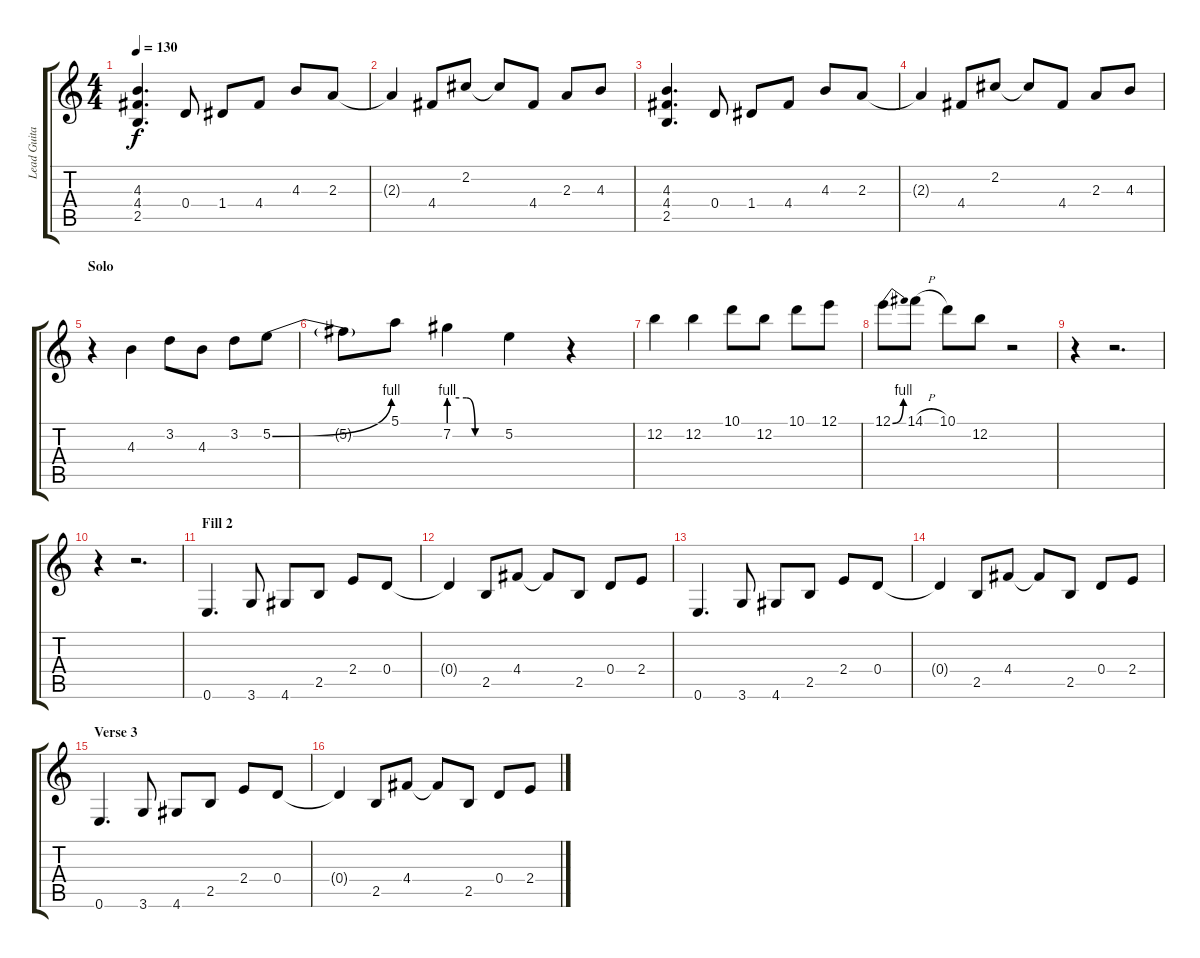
\track ("Lead Guitar" "Lead Guita") {instrument distortionguitar}
\staff {score tabs}
\tuning (E4 B3 G3 D3 A2 E2) {hide}
\ts (4 4)
\tempo 130
\clef g2
\ks c
(4.3 4.4 2.5).4{d dy f} 0.4.8 1.4.8 4.4.8 4.3.8 2.3.8 |
2.3{t}.4 4.4.8 2.2.8 2.2{t}.8 4.4.8 2.3.8 4.3.8 |
(4.3 4.4 2.5).4{d} 0.4.8 1.4.8 4.4.8 4.3.8 2.3.8 |
2.3{t}.4 4.4.8 2.2.8 2.2{t}.8 4.4.8 2.3.8 4.3.8 |
\section ("" "Solo")
r.4 4.3.4 3.2.8 4.3.8 3.2.8 5.2{be (bend 0 0 60 4)}.8 |
5.2{t}.8 5.1.8 7.2{be (custom 0 4 20 4 30 0 45 0 60 0)}.4 5.2.4 r.4 |
12.2.4 12.2.4 10.1.8 12.2.8 10.1.8 12.1.8 |
12.1{be (bend 0 0 60 4)}.8 14.1{h}.8 10.1.8 12.2.8 r.2 |
r.4 r.2{d} |
r.4 r.2{d} |
\section ("" "Fill 2")
0.6.4{d} 3.6.8 4.6.8 2.5.8 2.4.8 0.4.8 |
0.4{t}.4 2.5.8 4.4.8 4.4{t}.8 2.5.8 0.4.8 2.4.8 |
0.6.4{d} 3.6.8 4.6.8 2.5.8 2.4.8 0.4.8 |
0.4{t}.4 2.5.8 4.4.8 4.4{t}.8 2.5.8 0.4.8 2.4.8 |
\section ("" "Verse 3")
0.6.4{d} 3.6.8 4.6.8 2.5.8 2.4.8 0.4.8 |
0.4{t}.4 2.5.8 4.4.8 4.4{t}.8 2.5.8 0.4.8 2.4.8
